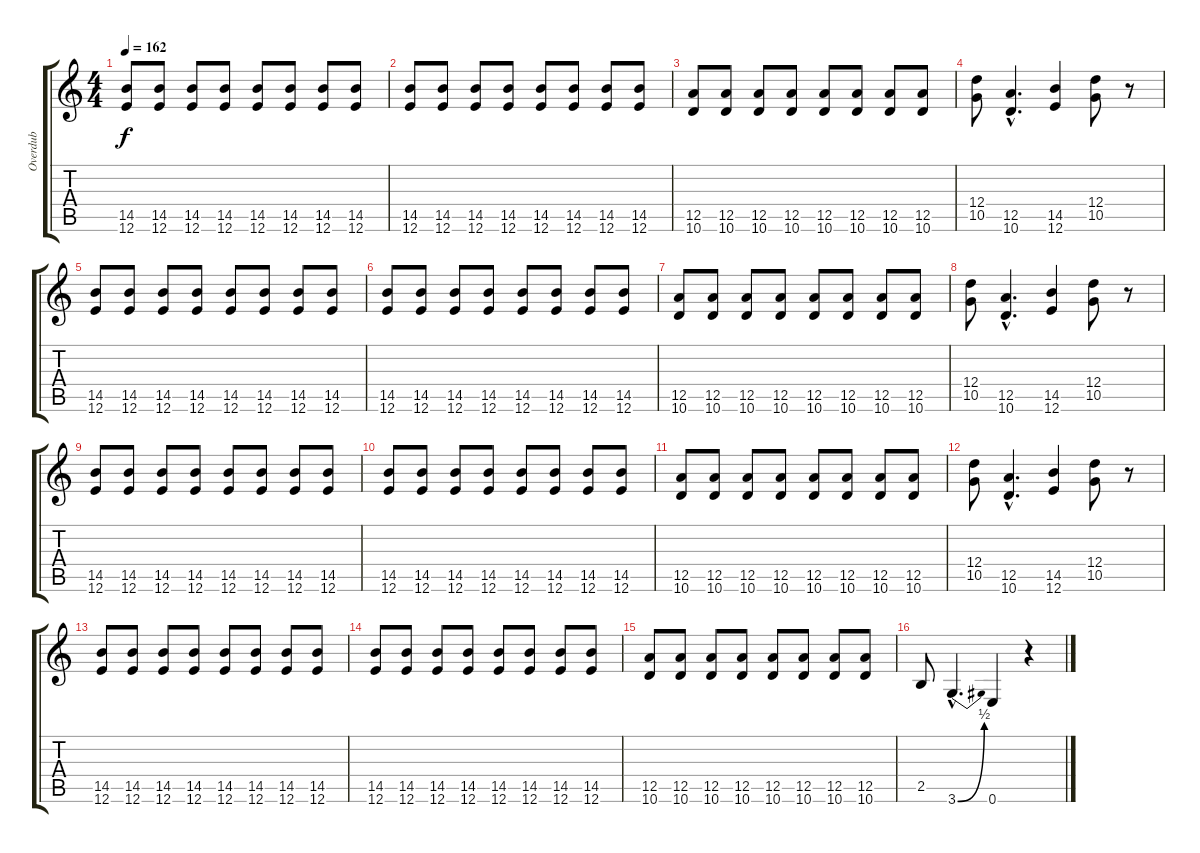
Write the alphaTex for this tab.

\track ("Overdub" "Overdub") {instrument electricguitarjazz}
\staff {score tabs}
\tuning (E4 B3 G3 D3 A2 E2) {hide}
\ts (4 4)
\tempo 162
\clef g2
\ks c
(14.5 12.6).8{dy f} (14.5 12.6).8 (14.5 12.6).8 (14.5 12.6).8 (14.5 12.6).8 (14.5 12.6).8 (14.5 12.6).8 (14.5 12.6).8 |
(14.5 12.6).8 (14.5 12.6).8 (14.5 12.6).8 (14.5 12.6).8 (14.5 12.6).8 (14.5 12.6).8 (14.5 12.6).8 (14.5 12.6).8 |
(12.5 10.6).8 (12.5 10.6).8 (12.5 10.6).8 (12.5 10.6).8 (12.5 10.6).8 (12.5 10.6).8 (12.5 10.6).8 (12.5 10.6).8 |
(12.4 10.5).8 (12.5{hac} 10.6{hac}).4{d} (14.5 12.6).4 (12.4 10.5).8 r.8 |
(14.5 12.6).8 (14.5 12.6).8 (14.5 12.6).8 (14.5 12.6).8 (14.5 12.6).8 (14.5 12.6).8 (14.5 12.6).8 (14.5 12.6).8 |
(14.5 12.6).8 (14.5 12.6).8 (14.5 12.6).8 (14.5 12.6).8 (14.5 12.6).8 (14.5 12.6).8 (14.5 12.6).8 (14.5 12.6).8 |
(12.5 10.6).8 (12.5 10.6).8 (12.5 10.6).8 (12.5 10.6).8 (12.5 10.6).8 (12.5 10.6).8 (12.5 10.6).8 (12.5 10.6).8 |
(12.4 10.5).8 (12.5{hac} 10.6{hac}).4{d} (14.5 12.6).4 (12.4 10.5).8 r.8 |
(14.5 12.6).8 (14.5 12.6).8 (14.5 12.6).8 (14.5 12.6).8 (14.5 12.6).8 (14.5 12.6).8 (14.5 12.6).8 (14.5 12.6).8 |
(14.5 12.6).8 (14.5 12.6).8 (14.5 12.6).8 (14.5 12.6).8 (14.5 12.6).8 (14.5 12.6).8 (14.5 12.6).8 (14.5 12.6).8 |
(12.5 10.6).8 (12.5 10.6).8 (12.5 10.6).8 (12.5 10.6).8 (12.5 10.6).8 (12.5 10.6).8 (12.5 10.6).8 (12.5 10.6).8 |
(12.4 10.5).8 (12.5{hac} 10.6{hac}).4{d} (14.5 12.6).4 (12.4 10.5).8 r.8 |
(14.5 12.6).8 (14.5 12.6).8 (14.5 12.6).8 (14.5 12.6).8 (14.5 12.6).8 (14.5 12.6).8 (14.5 12.6).8 (14.5 12.6).8 |
(14.5 12.6).8 (14.5 12.6).8 (14.5 12.6).8 (14.5 12.6).8 (14.5 12.6).8 (14.5 12.6).8 (14.5 12.6).8 (14.5 12.6).8 |
(12.5 10.6).8 (12.5 10.6).8 (12.5 10.6).8 (12.5 10.6).8 (12.5 10.6).8 (12.5 10.6).8 (12.5 10.6).8 (12.5 10.6).8 |
2.5.8 3.6{be (bend 0 0 60 2) hac}.4{d} 0.6.4 r.4
